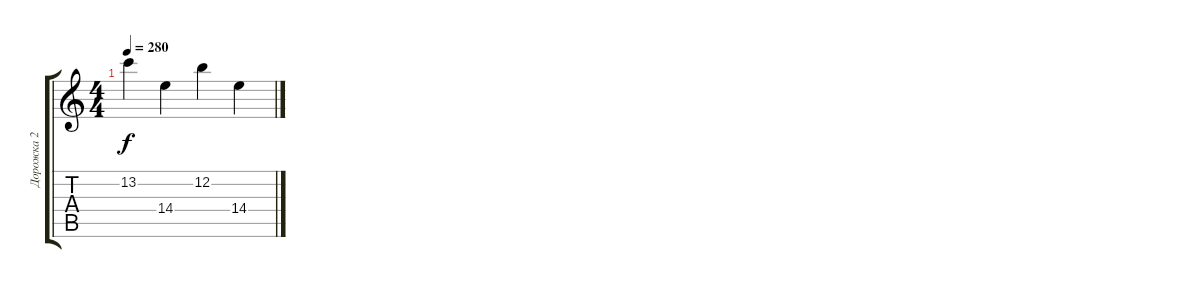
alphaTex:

\track ("Дорожка 2" "Дорожка 2") {instrument electricguitarclean}
\staff {score tabs}
\tuning (E4 B3 G3 D3 A2 E2) {hide}
\ts (4 4)
\tempo 280
\clef g2
\ks c
13.2.4{dy f} 14.4.4 12.2.4 14.4.4
